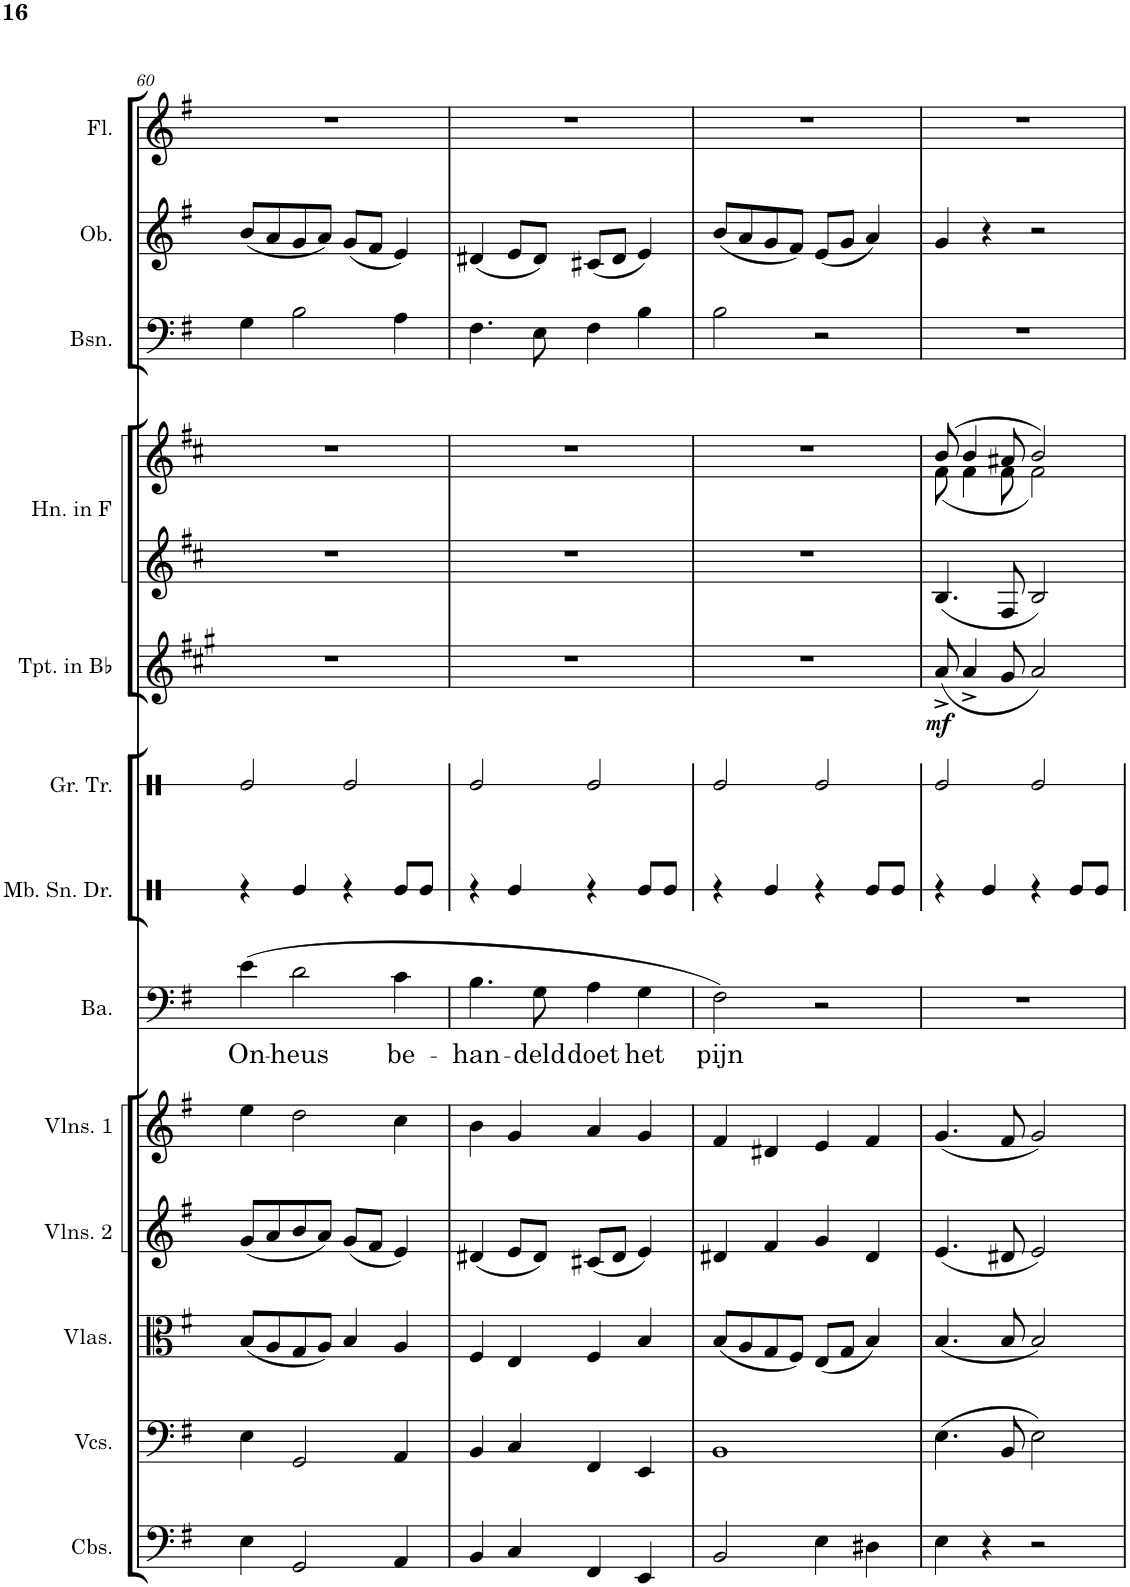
**kern	**kern	**kern	**kern	**kern	**kern	**text	**kern	**kern	**kern	**dynam	**kern	**kern	**kern	**kern	**kern
*part13	*part12	*part11	*part10	*part9	*part8	*part8	*part7	*part6	*part5	*part5	*part4	*part4	*part3	*part2	*part1
*staff14	*staff13	*staff12	*staff11	*staff10	*staff9	*staff9	*staff8	*staff7	*staff6	*staff6	*staff5	*staff4	*staff3	*staff2	*staff1
*I"Contrabasses	*I"Violoncellos	*I"Violas	*I"Violins 2	*I"Violins 1	*I"Bariton	*	*I"Snare drum	*I"Grote trom	*I"Trumpets in Bb	*	*I"Horns in F	*	*I"Bassoons	*I"Oboes	*I"Flutes
*I'Cbs.	*I'Vcs.	*I'Vlas.	*I'Vlns. 2	*I'Vlns. 1	*I'Ba.	*	*	*I'Gr. Tr.	*I'Tpt. in Bb	*	*I'Hn. in F	*	*I'Bsn.	*I'Ob.	*I'Fl.
!!LO:PB:g=z
*clefF4	*clefF4	*clefC3	*clefG2	*clefG2	*clefF4	*	*clefX	*clefX	*clefG2	*	*clefG2	*clefG2	*clefF4	*clefG2	*clefG2
*Trd7c12	*	*	*	*	*	*	*	*	*Trd1c2	*	*Trd4c7	*Trd4c7	*	*	*
*k[f#]	*k[f#]	*k[f#]	*k[f#]	*k[f#]	*k[f#]	*	*k[]	*k[]	*k[f#c#g#]	*	*k[f#c#]	*k[f#c#]	*k[f#]	*k[f#]	*k[f#]
*M4/4	*M4/4	*M4/4	*M4/4	*M4/4	*M4/4	*	*M4/4	*M4/4	*M4/4	*	*M4/4	*M4/4	*M4/4	*M4/4	*M4/4
=60	=60	=60	=60	=60	=60	=60	=60	=60	=60	=60	=60	=60	=60	=60	=60
!	!	!	!	!	!	!LO:LY:b	!	!	!	!	!	!	!	!	!
4E\	4E\	(8B/L	(8g/L	4ee\	(4e\	On-	4r	2Re/	1r	.	1r	1r	4G\	(8b/L	1r
.	.	8A/	8a/	.	.	.	.	.	.	.	.	.	.	8a/	.
!	!	!	!	!	!	!LO:LY:b	!	!	!	!	!	!	!	!	!
2GG/	2GG/	8G/	8b/	2dd\	2d\	-heus	4Re/	.	.	.	.	.	2B\	8g/	.
.	.	8A/J)	8a/J)	.	.	.	.	.	.	.	.	.	.	8a/J)	.
.	.	4B/	(8g/L	.	.	.	4r	2Re/	.	.	.	.	.	(8g/L	.
.	.	.	8f#/J	.	.	.	.	.	.	.	.	.	.	8f#/J	.
!	!	!	!	!	!	!LO:LY:b	!	!	!	!	!	!	!	!	!
4AA/	4AA/	4A/	4e/)	4cc\	4c\	be-	8Re/L	.	.	.	.	.	4A\	4e/)	.
.	.	.	.	.	.	.	8Re/J	.	.	.	.	.	.	.	.
=61	=61	=61	=61	=61	=61	=61	=61	=61	=61	=61	=61	=61	=61	=61	=61
!	!	!	!	!	!	!LO:LY:b	!	!	!	!	!	!	!	!	!
4BB/	4BB/	4F#/	(4d#X/	4b\	4.B\	-han-	4r	2Re/	1r	.	1r	1r	4.F#\	(4d#X/	1r
4C/	4C/	4E/	8e/L	4g/	.	.	4Re/	.	.	.	.	.	.	8e/L	.
!	!	!	!	!	!	!LO:LY:b	!	!	!	!	!	!	!	!	!
.	.	.	8d#/J)	.	8G\	-deld	.	.	.	.	.	.	8E\	8d#/J)	.
!	!	!	!	!	!	!LO:LY:b	!	!	!	!	!	!	!	!	!
4FF#/	4FF#/	4F#/	(8c#X/L	4a/	4A\	doet	4r	2Re/	.	.	.	.	4F#\	(8c#X/L	.
.	.	.	8d#/J	.	.	.	.	.	.	.	.	.	.	8d#/J	.
!	!	!	!	!	!	!LO:LY:b	!	!	!	!	!	!	!	!	!
4EE/	4EE/	4B/	4e/)	4g/	4G\	het	8Re/L	.	.	.	.	.	4B\	4e/)	.
.	.	.	.	.	.	.	8Re/J	.	.	.	.	.	.	.	.
=62	=62	=62	=62	=62	=62	=62	=62	=62	=62	=62	=62	=62	=62	=62	=62
!	!	!	!	!	!	!LO:LY:b	!	!	!	!	!	!	!	!	!
2BB/	1BB	(8B/L	4d#X/	4f#/	2F#\)	pijn	4r	2Re/	1r	.	1r	1r	2B\	(8b/L	1r
.	.	8A/	.	.	.	.	.	.	.	.	.	.	.	8a/	.
.	.	8G/	4f#/	4d#X/	.	.	4Re/	.	.	.	.	.	.	8g/	.
.	.	8F#/J)	.	.	.	.	.	.	.	.	.	.	.	8f#/J)	.
4E\	.	(8E/L	4g/	4e/	2r	.	4r	2Re/	.	.	.	.	2r	(8e/L	.
.	.	8G/J	.	.	.	.	.	.	.	.	.	.	.	8g/J	.
4D#X\	.	4B/)	4d#/	4f#/	.	.	8Re/L	.	.	.	.	.	.	4a/)	.
.	.	.	.	.	.	.	8Re/J	.	.	.	.	.	.	.	.
=63	=63	=63	=63	=63	=63	=63	=63	=63	=63	=63	=63	=63	=63	=63	=63
*	*	*	*	*	*	*	*	*	*	*	*	*^	*	*	*
!	!	!	!	!	!	!	!	!	!	!LO:DY:b	!	!	!	!	!	!
4E\	(4.E\	(4.B/	(4.e/	(4.g/	1r	.	4r	2Re/	(8a^/	mf	4.B/	(8b/	(8f#\	1r	4g/	1r
.	.	.	.	.	.	.	.	.	4a^/	.	.	4b/	4f#\	.	.	.
4r	.	.	.	.	.	.	4Re/	.	.	.	.	.	.	.	4r	.
.	8BB/	8B/	8d#X/	8f#/	.	.	.	.	8g#/	.	8F#/	8a#X/	8f#\	.	.	.
2r	2E\)	2B/)	2e/)	2g/)	.	.	4r	2Re/	2a/)	.	2B/	2b/)	2f#\)	.	2r	.
.	.	.	.	.	.	.	8Re/L	.	.	.	.	.	.	.	.	.
.	.	.	.	.	.	.	8Re/J	.	.	.	.	.	.	.	.	.
*	*	*	*	*	*	*	*	*	*	*	*	*v	*v	*	*	*
=	=	=	=	=	=	=	=	=	=	=	=	=	=	=	=
*-	*-	*-	*-	*-	*-	*-	*-	*-	*-	*-	*-	*-	*-	*-	*-
